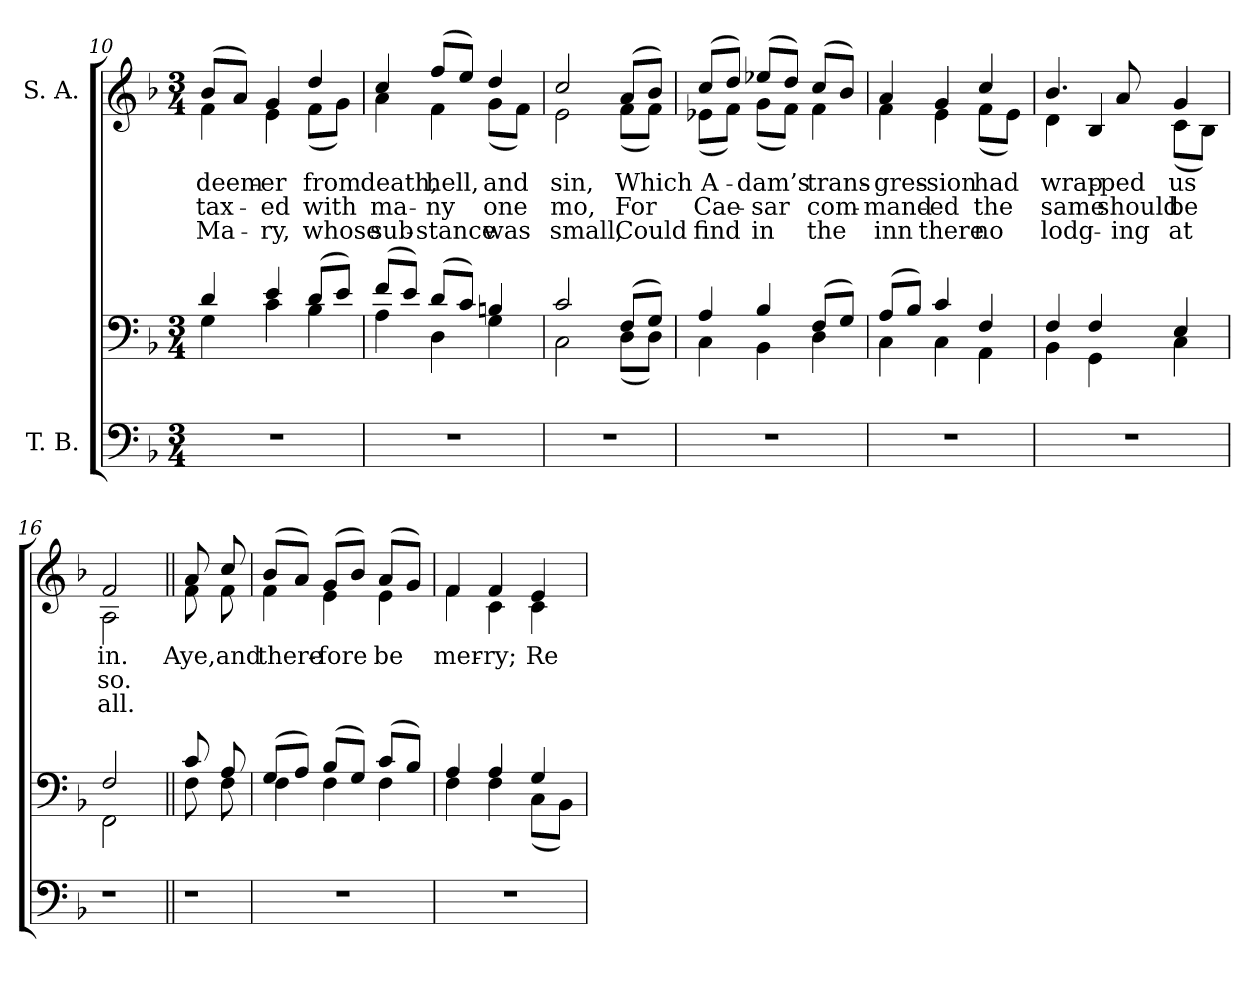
**kern	**kern	**kern	**text	**text	**text
*part2	*part2	*part1	*part1	*part1	*part1
*staff3	*staff2	*staff1	*staff1	*staff1	*staff1
*I"T. B.	*	*I"S. A.	*	*	*
*clefF4	*clefF4	*clefG2	*	*	*
*k[b-]	*k[b-]	*k[b-]	*	*	*
*F:	*F:	*F:	*	*	*
*M3/4	*M3/4	*M3/4	*	*	*
=10	=10	=10	=10	=10	=10
!LO:N:vis=1	!	!	!	!	!
*	*^	*	*	*	*
!	!	!	!	!LO:LY:b:color=#000000	!LO:LY:b:color=#000000	!LO:LY:b:color=#000000
*	*	*	*^	*	*	*
2.r	4di/	4Gi\	(8b-i/L	4fi\	-deem-	tax-	Ma-
.	.	.	8ai/J)	.	.	.	.
!	!	!	!	!	!LO:LY:b:color=#000000	!LO:LY:b:color=#000000	!LO:LY:b:color=#000000
.	4ei/	4ci\	4gi/	4ei\	-er	-ed	-ry,
!	!	!	!	!	!LO:LY:b:color=#000000	!LO:LY:b:color=#000000	!LO:LY:b:color=#000000
.	(8di/L	4B-i\	4ddi/	(8fi\L	from	with	whose
.	8ei/J)	.	.	8gi\J)	.	.	.
=11	=11	=11	=11	=11	=11	=11	=11
!LO:N:vis=1	!	!	!	!	!	!	!
!	!	!	!	!	!LO:LY:b:color=#000000	!LO:LY:b:color=#000000	!LO:LY:b:color=#000000
2.r	(8fi/L	4Ai\	4cci/	4ai\	death,	ma-	sub-
.	8ei/J)	.	.	.	.	.	.
!	!	!	!	!	!LO:LY:b:color=#000000	!LO:LY:b:color=#000000	!LO:LY:b:color=#000000
.	(8di/L	4Di\	(8ffi/L	4fi\	hell,	-ny	-stance
.	8ci/J)	.	8eei/J)	.	.	.	.
!	!	!	!	!	!LO:LY:b:color=#000000	!LO:LY:b:color=#000000	!LO:LY:b:color=#000000
.	4Bni/	4Gi\	4ddi/	(8gi\L	and	one	was
.	.	.	.	8fi\J)	.	.	.
=12	=12	=12	=12	=12	=12	=12	=12
!LO:N:vis=1	!	!	!	!	!	!	!
!	!	!	!	!	!LO:LY:b:color=#000000	!LO:LY:b:color=#000000	!LO:LY:b:color=#000000
2.r	2ci/	2Ci\	2cci/	2ei\	sin,	mo,	small,
!	!	!	!	!	!LO:LY:b:color=#000000	!LO:LY:b:color=#000000	!LO:LY:b:color=#000000
.	(8Fi/L	(8Di\L	(8ai/L	(8fi\L	Which	For	Could
.	8Gi/J)	8Di\J)	8b-i/J)	8fi\J)	.	.	.
=13	=13	=13	=13	=13	=13	=13	=13
!LO:N:vis=1	!	!	!	!	!	!	!
!	!	!	!	!	!LO:LY:b:color=#000000	!LO:LY:b:color=#000000	!LO:LY:b:color=#000000
2.r	4Ai/	4Ci\	(8cci/L	(8e-Xi\L	A-	Cae-	find
.	.	.	8ddi/J)	8fi\J)	.	.	.
!	!	!	!	!	!LO:LY:b:color=#000000	!LO:LY:b:color=#000000	!LO:LY:b:color=#000000
.	4B-i/	4BB-i\	(8ee-Xi/L	(8gi\L	-dam’s	-sar	in
.	.	.	8ddi/J)	8fi\J)	.	.	.
!	!	!	!	!	!LO:LY:b:color=#000000	!LO:LY:b:color=#000000	!LO:LY:b:color=#000000
.	(8Fi/L	4Di\	(8cci/L	4fi\	trans-	com-	the
.	8Gi/J)	.	8b-i/J)	.	.	.	.
!!LO:LB:g=z	!!
=14	=14	=14	=14	=14	=14	=14	=14
!LO:N:vis=1	!	!	!	!	!	!	!
!	!	!	!	!	!LO:LY:b:color=#000000	!LO:LY:b:color=#000000	!LO:LY:b:color=#000000
2.r	(8Ai/L	4Ci\	4ai/	4fi\	-gres-	-mand-	inn
.	8B-i/J)	.	.	.	.	.	.
!	!	!	!	!	!LO:LY:b:color=#000000	!LO:LY:b:color=#000000	!LO:LY:b:color=#000000
.	4ci/	4Ci\	4gi/	4ei\	-sion	-ed	there
!	!	!	!	!	!LO:LY:b:color=#000000	!LO:LY:b:color=#000000	!LO:LY:b:color=#000000
.	4Fi/	4AAi\	4cci/	(8fi\L	had	the	no
.	.	.	.	8ei\J)	.	.	.
=15	=15	=15	=15	=15	=15	=15	=15
!LO:N:vis=1	!	!	!	!	!	!	!
!	!	!	!	!	!LO:LY:b:color=#000000	!LO:LY:b:color=#000000	!LO:LY:b:color=#000000
2.r	4Fi/	4BB-i\	4.b-i/	4di\	wrap-	same	lodg-
.	4Fi/	4GGi\	.	4B-i/	.	.	.
!	!	!	!	!	!LO:LY:b:color=#000000	!LO:LY:b:color=#000000	!LO:LY:b:color=#000000
.	.	.	8ai/	.	-ped	should	-ing
!	!	!	!	!	!LO:LY:b:color=#000000	!LO:LY:b:color=#000000	!LO:LY:b:color=#000000
.	4Ei/	4Ci\	4gi/	(8ci\L	us	be	at
.	.	.	.	8B-i\J)	.	.	.
=16	=16	=16	=16	=16	=16	=16	=16
!LO:N:vis=1	!	!	!	!	!	!	!
!	!	!	!	!	!LO:LY:b:color=#000000	!LO:LY:b:color=#000000	!LO:LY:b:color=#000000
2r	2Fi/	2FFi\	2fi/	2Ai\	in.	so.	all.
=16||	=16||	=16||	=16||	=16||	=16||	=16||	=16||
!LO:N:vis=1	!	!	!	!	!	!	!
!	!	!	!	!	!LO:LY:b:color=#000000	!	!
4r	8ci/	8Fi\	8ai/	8fi\	Aye,	.	.
!	!	!	!	!	!LO:LY:b:color=#000000	!	!
.	8Ai/	8Fi\	8cci/	8fi\	and	.	.
=17	=17	=17	=17	=17	=17	=17	=17
!LO:N:vis=1	!	!	!	!	!	!	!
!	!	!	!	!	!LO:LY:b:color=#000000	!	!
2.r	(8Gi/L	4Fi\	(8b-i/L	4fi\	there-	.	.
.	8Ai/J)	.	8ai/J)	.	.	.	.
!	!	!	!	!	!LO:LY:b:color=#000000	!	!
.	(8B-i/L	4Fi\	(8gi/L	4ei\	-fore	.	.
.	8Gi/J)	.	8b-i/J)	.	.	.	.
!	!	!	!	!	!LO:LY:b:color=#000000	!	!
.	(8ci/L	4Fi\	(8ai/L	4ei\	be	.	.
.	8B-i/J)	.	8gi/J)	.	.	.	.
=18	=18	=18	=18	=18	=18	=18	=18
!LO:N:vis=1	!	!	!	!	!	!	!
!	!	!	!	!	!LO:LY:b:color=#000000	!	!
2.r	4Ai/	4Fi\	4fi/	4fi\	mer-	.	.
!	!	!	!	!	!LO:LY:b:color=#000000	!	!
.	4Ai/	4Fi\	4fi/	4ci\	-ry;	.	.
!	!	!	!	!	!LO:LY:b:color=#000000	!	!
.	4Gi/	(8Ci\L	4ei/	4ci\	Re-	.	.
.	.	8BB-i\J)	.	.	.	.	.
*	*v	*v	*	*	*	*	*
*	*	*v	*v	*	*	*
=	=	=	=	=	=
*-	*-	*-	*-	*-	*-
